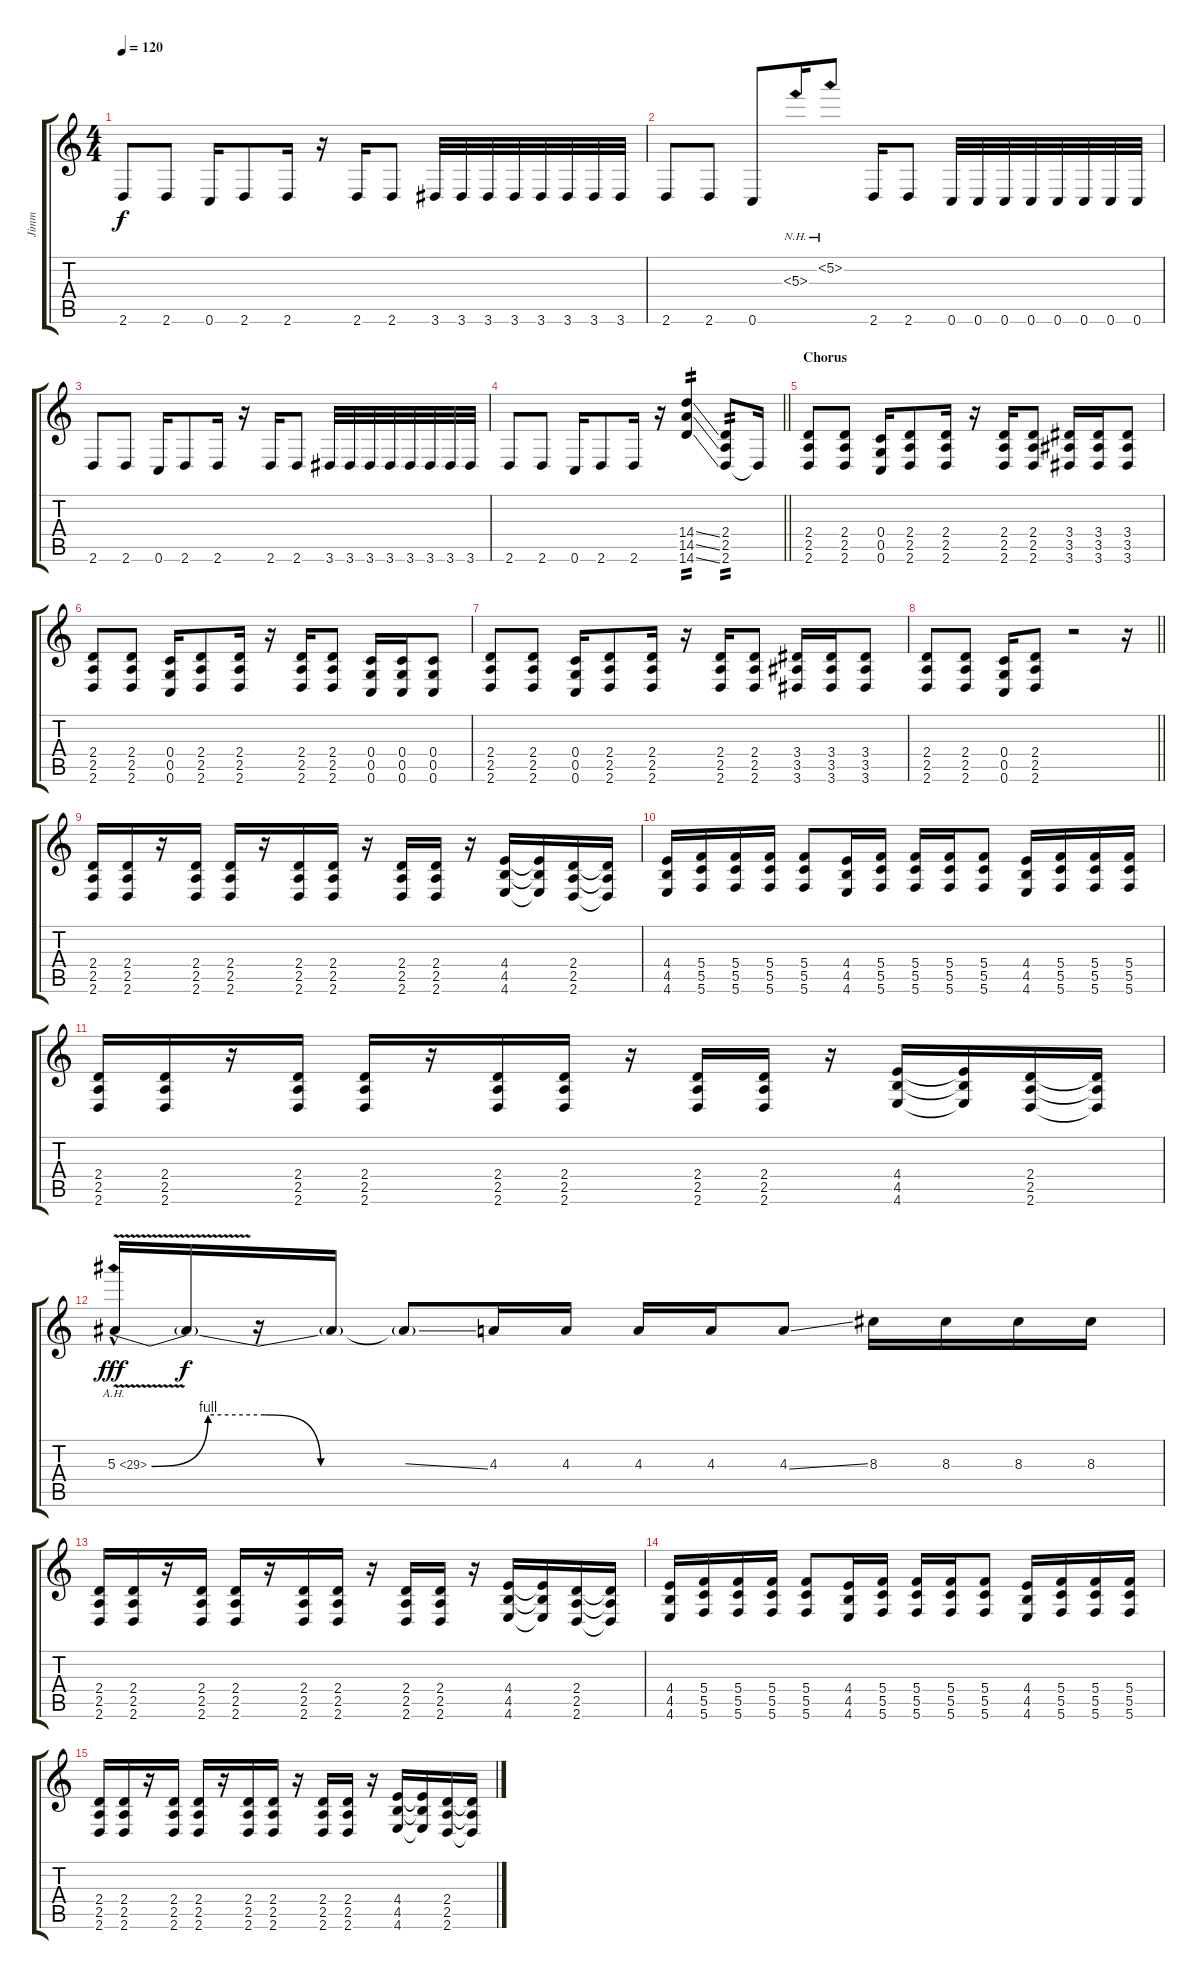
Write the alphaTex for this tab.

\track ("Jimm" "Jimm") {instrument overdrivenguitar}
\staff {score tabs}
\tuning (D4 A3 F3 C3 G2 C2) {hide}
\ts (4 4)
\tempo 120
\clef g2
\ks c
2.6.8{dy f} 2.6.8 0.6.16 2.6.8 2.6.16 r.16 2.6.16 2.6.8 3.6.32 3.6.32 3.6.32 3.6.32 3.6.32 3.6.32 3.6.32 3.6.32 |
2.6.8 2.6.8 0.6.8 5.3{nh}.16 5.2{nh}.8 2.6.16 2.6.8 0.6.32 0.6.32 0.6.32 0.6.32 0.6.32 0.6.32 0.6.32 0.6.32 |
2.6.8 2.6.8 0.6.16 2.6.8 2.6.16 r.16 2.6.16 2.6.8 3.6.32 3.6.32 3.6.32 3.6.32 3.6.32 3.6.32 3.6.32 3.6.32 |
\barLineRight lightlight
2.6.8 2.6.8 0.6.16 2.6.8 2.6.16 r.16 (14.4{ss} 14.5{ss} 14.6{ss}).4{tp 2} (2.4 2.5 2.6).8{tp 2} 2.6{t}.16 |
\section ("" "Chorus")
(2.4 2.5 2.6).8 (2.4 2.5 2.6).8 (0.4 0.5 0.6).16 (2.4 2.5 2.6).8 (2.4 2.5 2.6).16 r.16 (2.4 2.5 2.6).16 (2.4 2.5 2.6).8 (3.4 3.5 3.6).16 (3.4 3.5 3.6).16 (3.4 3.5 3.6).8 |
(2.4 2.5 2.6).8 (2.4 2.5 2.6).8 (0.4 0.5 0.6).16 (2.4 2.5 2.6).8 (2.4 2.5 2.6).16 r.16 (2.4 2.5 2.6).16 (2.4 2.5 2.6).8 (0.4 0.5 0.6).16 (0.4 0.5 0.6).16 (0.4 0.5 0.6).8 |
(2.4 2.5 2.6).8 (2.4 2.5 2.6).8 (0.4 0.5 0.6).16 (2.4 2.5 2.6).8 (2.4 2.5 2.6).16 r.16 (2.4 2.5 2.6).16 (2.4 2.5 2.6).8 (3.4 3.5 3.6).16 (3.4 3.5 3.6).16 (3.4 3.5 3.6).8 |
\barLineRight lightlight
(2.4 2.5 2.6).8 (2.4 2.5 2.6).8 (0.4 0.5 0.6).16 (2.4 2.5 2.6).8 r.2 r.16 |
(2.4 2.5 2.6).16 (2.4 2.5 2.6).16 r.16 (2.4 2.5 2.6).16 (2.4 2.5 2.6).16 r.16 (2.4 2.5 2.6).16 (2.4 2.5 2.6).16 r.16 (2.4 2.5 2.6).16 (2.4 2.5 2.6).16 r.16 (4.4 4.5 4.6).16 (4.4{t} 4.5{t} 4.6{t}).16 (2.4 2.5 2.6).16 (2.4{t} 2.5{t} 2.6{t}).16 |
(4.4 4.5 4.6).16 (5.4 5.5 5.6).16 (5.4 5.5 5.6).16 (5.4 5.5 5.6).16 (5.4 5.5 5.6).8 (4.4 4.5 4.6).16 (5.4 5.5 5.6).16 (5.4 5.5 5.6).16 (5.4 5.5 5.6).16 (5.4 5.5 5.6).8 (4.4 4.5 4.6).16 (5.4 5.5 5.6).16 (5.4 5.5 5.6).16 (5.4 5.5 5.6).16 |
(2.4 2.5 2.6).16 (2.4 2.5 2.6).16 r.16 (2.4 2.5 2.6).16 (2.4 2.5 2.6).16 r.16 (2.4 2.5 2.6).16 (2.4 2.5 2.6).16 r.16 (2.4 2.5 2.6).16 (2.4 2.5 2.6).16 r.16 (4.4 4.5 4.6).16 (4.4{t} 4.5{t} 4.6{t}).16 (2.4 2.5 2.6).16 (2.4{t} 2.5{t} 2.6{t}).16 |
5.3{be (custom 0 0 10 4 20 4 30 0 60 0) ah 24 v hac}.16{dy fff} 5.3{t}.16{dy f} r.16 5.3{t}.16 5.3{ss t}.8 4.3.16 4.3.16 4.3.16 4.3.16 4.3{ss}.8 8.3.16 8.3.16 8.3.16 8.3.16 |
(2.4 2.5 2.6).16 (2.4 2.5 2.6).16 r.16 (2.4 2.5 2.6).16 (2.4 2.5 2.6).16 r.16 (2.4 2.5 2.6).16 (2.4 2.5 2.6).16 r.16 (2.4 2.5 2.6).16 (2.4 2.5 2.6).16 r.16 (4.4 4.5 4.6).16 (4.4{t} 4.5{t} 4.6{t}).16 (2.4 2.5 2.6).16 (2.4{t} 2.5{t} 2.6{t}).16 |
(4.4 4.5 4.6).16 (5.4 5.5 5.6).16 (5.4 5.5 5.6).16 (5.4 5.5 5.6).16 (5.4 5.5 5.6).8 (4.4 4.5 4.6).16 (5.4 5.5 5.6).16 (5.4 5.5 5.6).16 (5.4 5.5 5.6).16 (5.4 5.5 5.6).8 (4.4 4.5 4.6).16 (5.4 5.5 5.6).16 (5.4 5.5 5.6).16 (5.4 5.5 5.6).16 |
(2.4 2.5 2.6).16 (2.4 2.5 2.6).16 r.16 (2.4 2.5 2.6).16 (2.4 2.5 2.6).16 r.16 (2.4 2.5 2.6).16 (2.4 2.5 2.6).16 r.16 (2.4 2.5 2.6).16 (2.4 2.5 2.6).16 r.16 (4.4 4.5 4.6).16 (4.4{t} 4.5{t} 4.6{t}).16 (2.4 2.5 2.6).16 (2.4{t} 2.5{t} 2.6{t}).16
